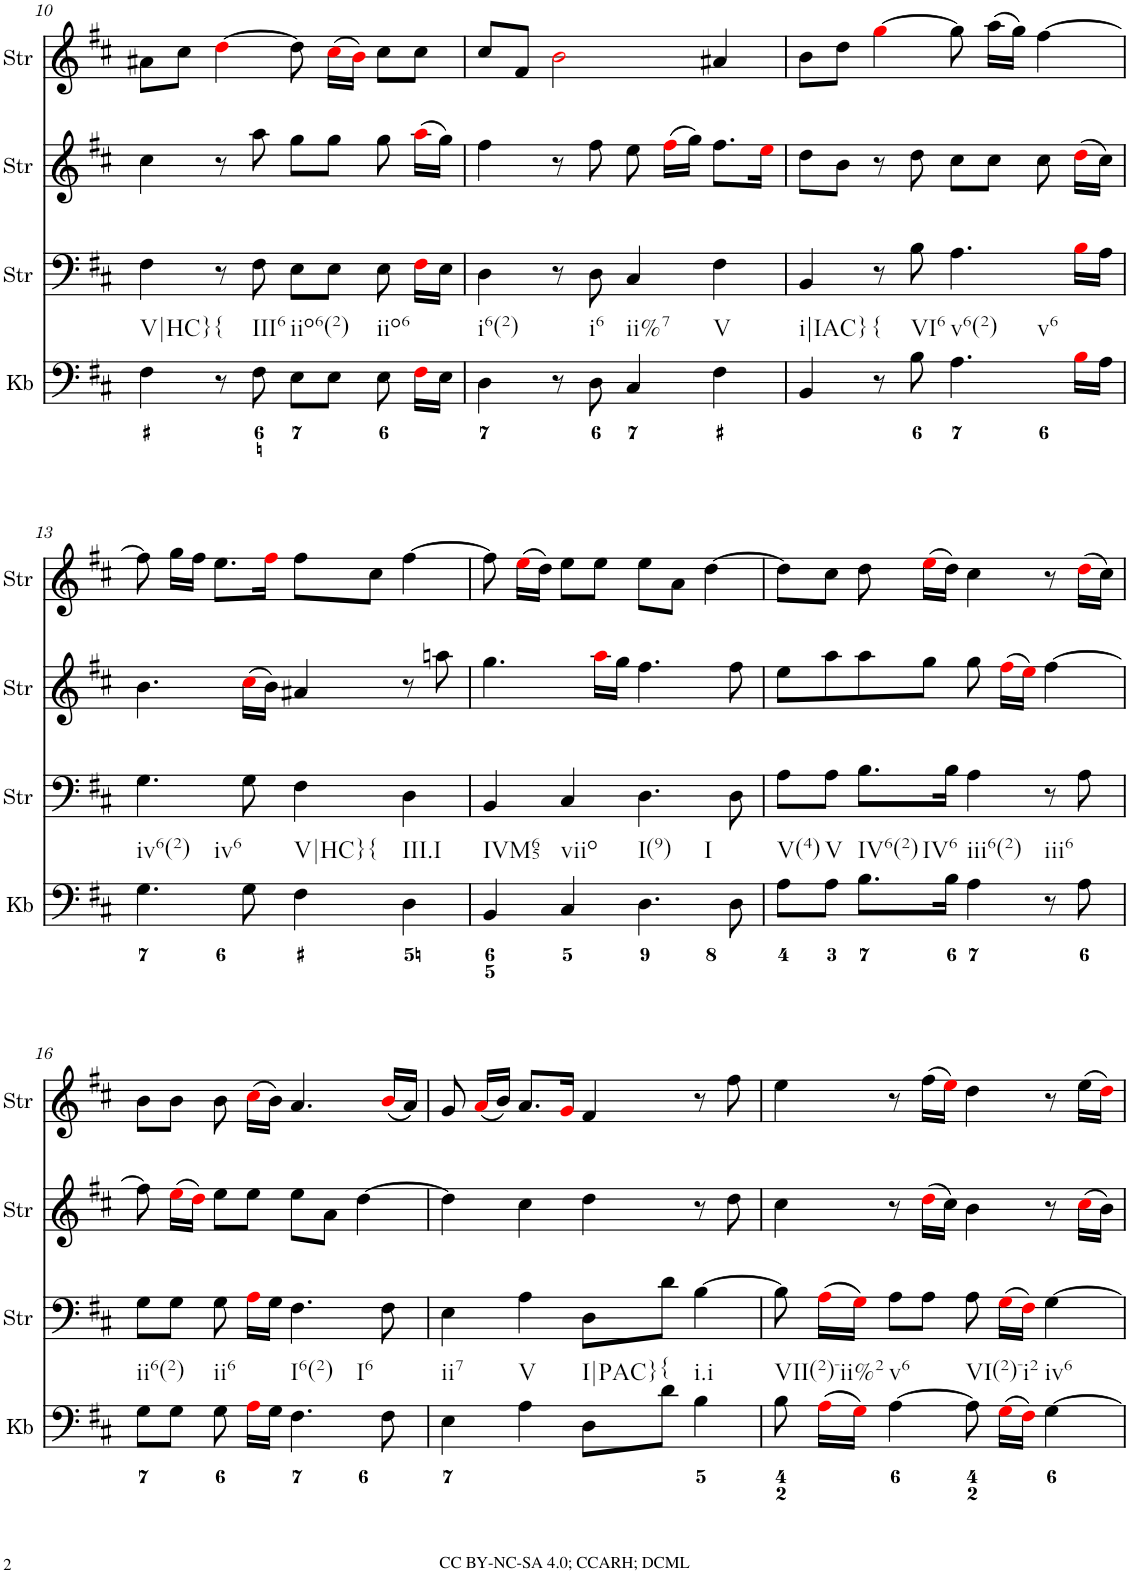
**kern	**kern	**kern	**kern
*part4	*part3	*part2	*part1
*staff4	*staff3	*staff2	*staff1
*I"Keyboard	*I"StringInstrument	*I"StringInstrument	*I"StringInstrument
*I'Kb	*I'Str	*I'Str	*I'Str
!!LO:PB:g=z
*clefF4	*clefF4	*clefG2	*clefG2
*k[f#c#]	*k[f#c#]	*k[f#c#]	*k[f#c#]
*M4/4	*M4/4	*M4/4	*M4/4
=10	=10	=10	=10
!LO:TX:b:t=V|HC}	!	!	!
4F#\	4F#\	4cc#\	8a#X\L
.	.	.	8cc#\J
!LO:TX:b:t={	!	!	!
8r	8r	8r	[4ddi\
!LO:TX:b:t=III6	!	!	!
8F#\	8F#\	8aa\	.
!LO:TX:b:t=iio6(2)	!	!	!
8E\L	8E\L	8gg\L	8dd\]
8E\J	8E\J	8gg\J	(16cc#i\LL
.	.	.	16bi\JJ)
!LO:TX:b:t=iio6	!	!	!
8E\	8E\	8gg\	8cc#\L
16F#i\LL	16F#i\LL	(16aai\LL	8cc#\J
16E\JJ	16E\JJ	16gg\JJ)	.
=11	=11	=11	=11
!LO:TX:b:t=i6(2)	!	!	!
4D\	4D\	4ff#\	8cc#/L
.	.	.	8f#/J
8r	8r	8r	2bi\
!LO:TX:b:t=i6	!	!	!
8D\	8D\	8ff#\	.
!LO:TX:b:t=ii%7	!	!	!
4C#/	4C#/	8ee\	.
.	.	(16ff#i\LL	.
.	.	16gg\JJ)	.
!LO:TX:b:t=V	!	!	!
4F#\	4F#\	8.ff#\L	4a#X/
.	.	16eei\Jk	.
=12	=12	=12	=12
!LO:TX:b:t=i|IAC}	!	!	!
4BB/	4BB/	8dd\L	8b\L
.	.	8b\J	8dd\J
!LO:TX:b:t={	!	!	!
8r	8r	8r	[4ggi\
!LO:TX:b:t=VI6	!	!	!
8B\	8B\	8dd\	.
!LO:TX:b:t=v6(2)	!	!	!
!LO:TX:b:t=v6	!	!	!
4.A\	4.A\	8cc#\L	8gg\]
.	.	8cc#\J	(16aa\LL
.	.	.	16gg\JJ)
.	.	8cc#\	[4ff#\
16Bi\LL	16Bi\LL	(16ddi\LL	.
16A\JJ	16A\JJ	16cc#\JJ)	.
!!LO:LB:g=z
=13	=13	=13	=13
!LO:TX:b:t=iv6(2)	!	!	!
!LO:TX:b:t=iv6	!	!	!
4.G\	4.G\	4.b\	8ff#\]
.	.	.	16gg\LL
.	.	.	16ff#\JJ
.	.	.	8.ee\L
8G\	8G\	(16cc#i\LL	.
.	.	16b\JJ)	16ff#i\Jk
!LO:TX:b:t=V|HC}	!	!	!
!LO:TX:b:t={	!	!	!
4F#\	4F#\	4a#X/	8ff#\L
.	.	.	8cc#\J
!LO:TX:b:t=III.I	!	!	!
4D\	4D\	8r	[4ff#\
.	.	8aan\	.
=14	=14	=14	=14
!LO:TX:b:t=IVM65	!	!	!
4BB/	4BB/	4.gg\	8ff#\]
.	.	.	(16eei\LL
.	.	.	16dd\JJ)
!LO:TX:b:t=viio	!	!	!
4C#/	4C#/	.	8ee\L
.	.	16aai\LL	8ee\J
.	.	16gg\JJ	.
!LO:TX:b:t=I(9)	!	!	!
!LO:TX:b:t=I	!	!	!
4.D\	4.D\	4.ff#\	8ee\L
.	.	.	8a\J
.	.	.	[4dd\
8D\	8D\	8ff#\	.
=15	=15	=15	=15
!LO:TX:b:t=V(4)	!	!	!
8A\L	8A\L	8ee\L	8dd\L]
!LO:TX:b:t=V	!	!	!
8A\J	8A\J	8aa\	8cc#\J
!LO:TX:b:t=IV6(2)	!	!	!
!LO:TX:b:t=IV6	!	!	!
8.B\L	8.B\L	8aa\	8dd\
.	.	8gg\J	(16eei\LL
16B\Jk	16B\Jk	.	16dd\JJ)
!LO:TX:b:t=iii6(2)	!	!	!
4A\	4A\	8gg\	4cc#\
.	.	(16ff#i\LL	.
.	.	16eei\JJ)	.
!LO:TX:b:t=iii6	!	!	!
8r	8r	[4ff#\	8r
8A\	8A\	.	(16ddi\LL
.	.	.	16cc#\JJ)
!!LO:LB:g=z
=16	=16	=16	=16
!LO:TX:b:t=ii6(2)	!	!	!
8G\L	8G\L	8ff#\]	8b\L
8G\J	8G\J	(16eei\LL	8b\J
.	.	16ddi\JJ)	.
!LO:TX:b:t=ii6	!	!	!
8G\	8G\	8ee\L	8b\
16Ai\LL	16Ai\LL	8ee\J	(16cc#i\LL
16G\JJ	16G\JJ	.	16b\JJ)
!LO:TX:b:t=I6(2)	!	!	!
!LO:TX:b:t=I6	!	!	!
4.F#\	4.F#\	8ee\L	4.a/
.	.	8a\J	.
.	.	[4dd\	.
8F#\	8F#\	.	(16bi/LL
.	.	.	16a/JJ)
=17	=17	=17	=17
!LO:TX:b:t=ii7	!	!	!
4E\	4E\	4dd\]	8g/
.	.	.	(16ai/LL
.	.	.	16b/JJ)
!LO:TX:b:t=V	!	!	!
4A\	4A\	4cc#\	8.a/L
.	.	.	16gi/Jk
!LO:TX:b:t=I|PAC}	!	!	!
8D\L	8D\L	4dd\	4f#/
!LO:TX:b:t={	!	!	!
8d\J	8d\J	.	.
!LO:TX:b:t=i.i	!	!	!
4B\	[4B\	8r	8r
.	.	8dd\	8ff#\
=18	=18	=18	=18
!LO:TX:b:t=VII(2)-ii%2	!	!	!
8B\	8B\]	4cc#\	4ee\
(16Ai\LL	(16Ai\LL	.	.
16Gi\JJ)	16Gi\JJ)	.	.
!LO:TX:b:t=v6	!	!	!
[4A\	8A\L	8r	8r
.	8A\J	(16ddi\LL	(16ff#\LL
.	.	16cc#\JJ)	16eei\JJ)
!LO:TX:b:t=VI(2)-i2	!	!	!
8A\]	8A\	4b\	4dd\
(16Gi\LL	(16Gi\LL	.	.
16F#i\JJ)	16F#i\JJ)	.	.
!LO:TX:b:t=iv6	!	!	!
[4G\	[4G\	8r	8r
.	.	(16cc#i\LL	(16ee\LL
.	.	16b\JJ)	16ddi\JJ)
=	=	=	=
*-	*-	*-	*-
